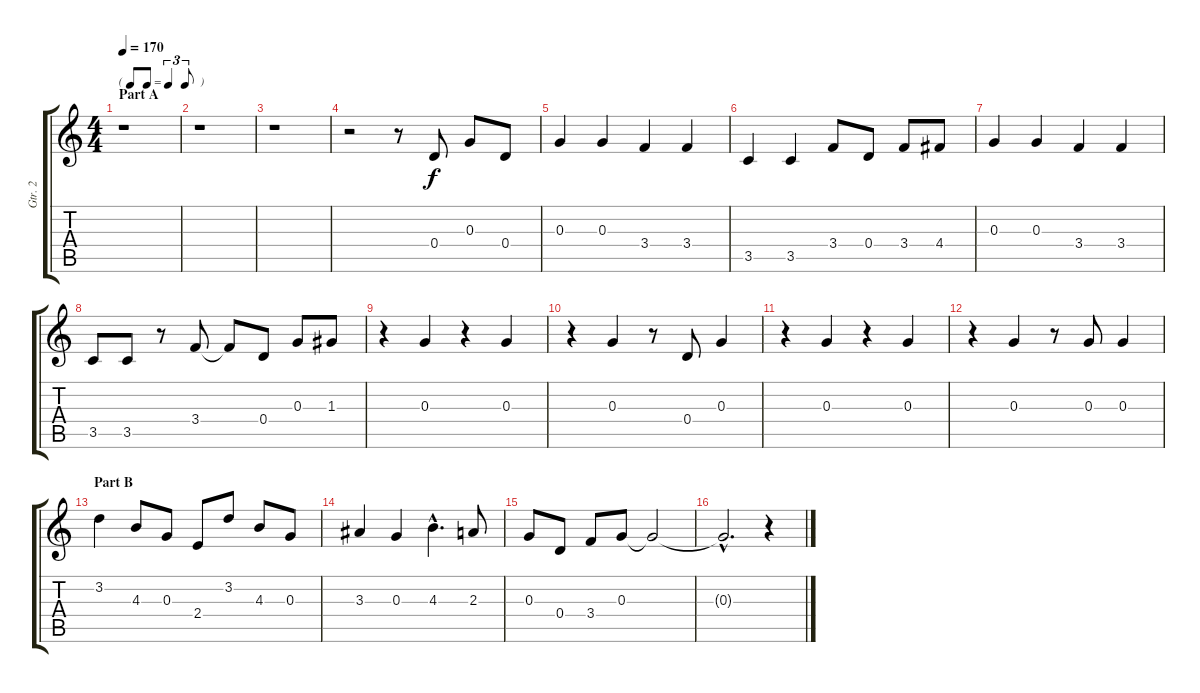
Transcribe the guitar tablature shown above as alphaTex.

\track ("Gtr. 2" "Gtr. 2") {instrument distortionguitar}
\staff {score tabs}
\tuning (E4 B3 G3 D3 A2 E2) {hide}
\ts (4 4)
\tf triplet8th
\section ("" "Part A")
\tempo 170
\clef g2
\ks c
r.1{dy f instrument distortionguitar} |
r.1 |
r.1 |
r.2 r.8 0.4.8 0.3.8 0.4.8 |
0.3.4 0.3.4 3.4.4 3.4.4 |
3.5.4 3.5.4 3.4.8 0.4.8 3.4.8 4.4.8 |
0.3.4 0.3.4 3.4.4 3.4.4 |
3.5.8 3.5.8 r.8 3.4.8 3.4{t}.8 0.4.8 0.3.8 1.3.8 |
r.4 0.3.4 r.4 0.3.4 |
r.4 0.3.4 r.8 0.4.8 0.3.4 |
r.4 0.3.4 r.4 0.3.4 |
r.4 0.3.4 r.8 0.3.8 0.3.4 |
\section ("" "Part B")
3.2.4 4.3.8 0.3.8 2.4.8 3.2.8 4.3.8 0.3.8 |
3.3.4 0.3.4 4.3{hac}.4{d} 2.3.8 |
0.3.8 0.4.8 3.4.8 0.3.8 0.3{t}.2 |
0.3{hac t}.2{d} r.4
